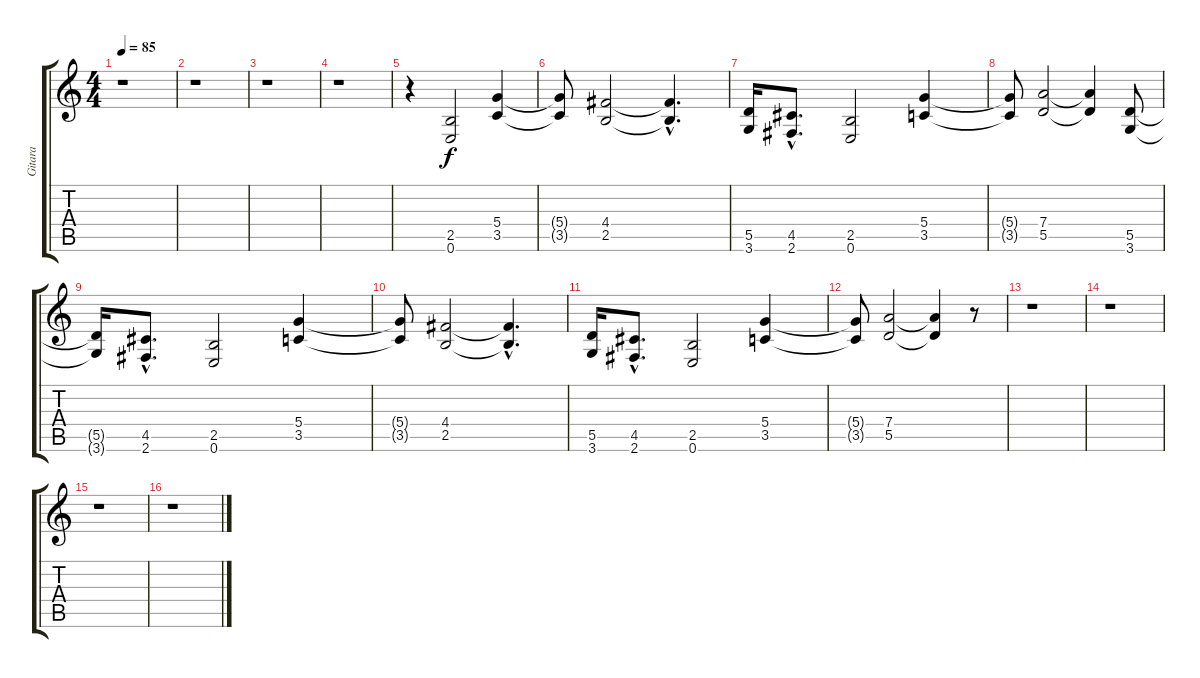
\track ("Gitara" "Gitara") {instrument distortionguitar}
\staff {score tabs}
\tuning (E4 B3 G3 D3 A2 E2) {hide}
\ts (4 4)
\tempo 85
\clef g2
\ks c
r.1{dy f} |
r.1 |
r.1 |
r.1 |
r.4 (2.5 0.6).2 (5.4 3.5).4 |
(5.4{t} 3.5{t}).8 (4.4 2.5).2 (4.4{hac t} 2.5{hac t}).4{d} |
(5.5 3.6).16 (4.5{hac} 2.6{hac}).8{d} (2.5 0.6).2 (5.4 3.5).4 |
(5.4{t} 3.5{t}).8 (7.4 5.5).2 (7.4{t} 5.5{t}).4 (5.5 3.6).8 |
(5.5{t} 3.6{t}).16 (4.5{hac} 2.6{hac}).8{d} (2.5 0.6).2 (5.4 3.5).4 |
(5.4{t} 3.5{t}).8 (4.4 2.5).2 (4.4{hac t} 2.5{hac t}).4{d} |
(5.5 3.6).16 (4.5{hac} 2.6{hac}).8{d} (2.5 0.6).2 (5.4 3.5).4 |
(5.4{t} 3.5{t}).8 (7.4 5.5).2 (7.4{t} 5.5{t}).4 r.8 |
r.1 |
r.1 |
r.1 |
r.1
